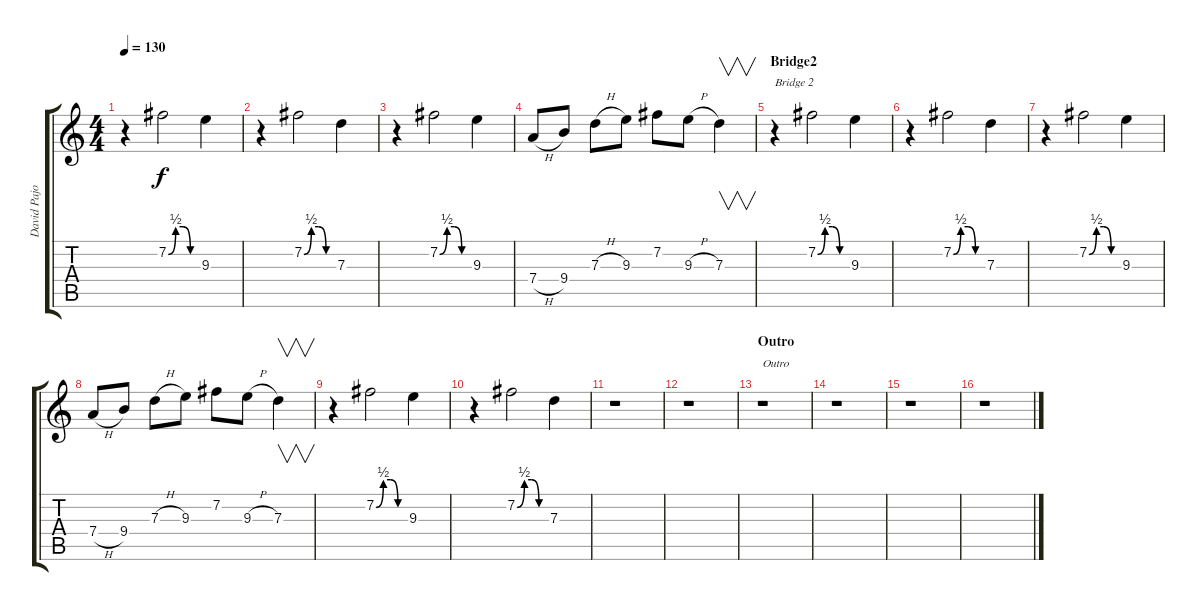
\track ("David Pajo" "David Pajo") {instrument electricguitarclean}
\staff {score tabs}
\tuning (E4 B3 G3 D3 A2 E2) {hide}
\ts (4 4)
\tempo 130
\clef g2
\ks c
r.4{dy f} 7.2{be (custom 0 0 15 2 30 2 45 0 60 0)}.2{instrument distortionguitar} 9.3.4 |
r.4 7.2{be (custom 0 0 15 2 30 2 45 0 60 0)}.2 7.3.4 |
r.4 7.2{be (custom 0 0 15 2 30 2 45 0 60 0)}.2 9.3.4 |
7.4{h}.8 9.4.8 7.3{h}.8 9.3.8 7.2.8 9.3{h}.8 7.3.4{v} |
\section ("" "Bridge2")
r.4{txt "Bridge 2"} 7.2{be (custom 0 0 15 2 30 2 45 0 60 0)}.2{instrument distortionguitar} 9.3.4 |
r.4 7.2{be (custom 0 0 15 2 30 2 45 0 60 0)}.2 7.3.4 |
r.4 7.2{be (custom 0 0 15 2 30 2 45 0 60 0)}.2 9.3.4 |
7.4{h}.8 9.4.8 7.3{h}.8 9.3.8 7.2.8 9.3{h}.8 7.3.4{v} |
r.4 7.2{be (custom 0 0 15 2 30 2 45 0 60 0)}.2{instrument distortionguitar} 9.3.4 |
r.4 7.2{be (custom 0 0 15 2 30 2 45 0 60 0)}.2 7.3.4 |
r.1 |
r.1 |
\section ("" "Outro")
r.1{txt "Outro"} |
r.1 |
r.1 |
r.1
